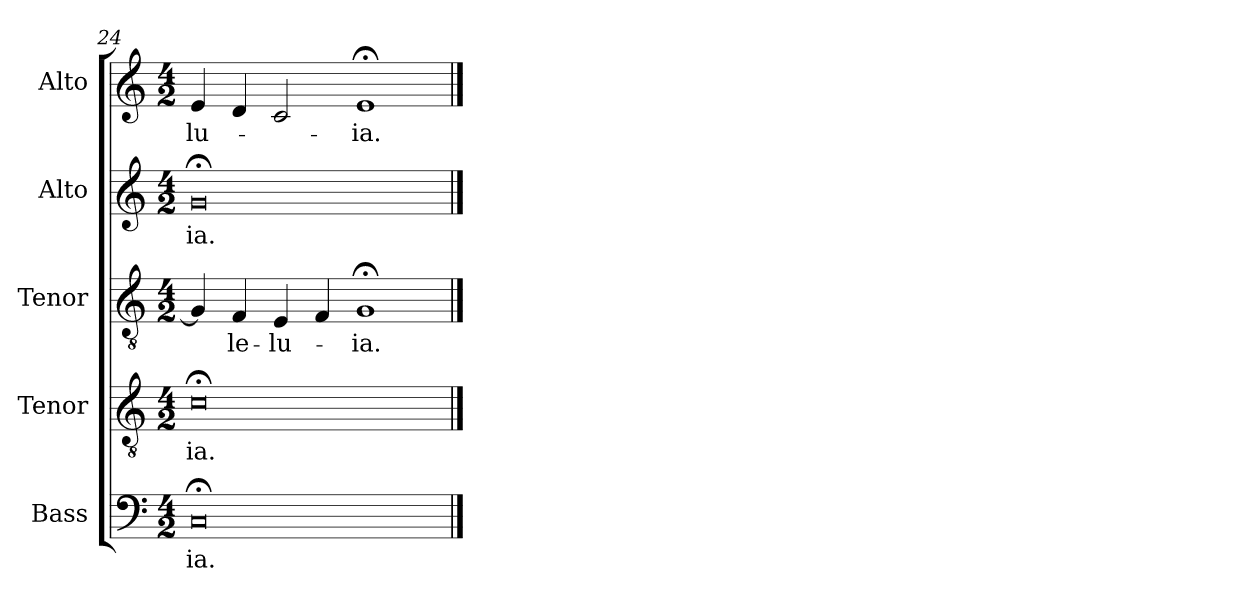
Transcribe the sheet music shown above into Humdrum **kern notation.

**kern	**text	**kern	**text	**kern	**text	**kern	**text	**kern	**text
*part5	*part5	*part4	*part4	*part3	*part3	*part2	*part2	*part1	*part1
*staff5	*staff5	*staff4	*staff4	*staff3	*staff3	*staff2	*staff2	*staff1	*staff1
*I"Bass	*	*I"Tenor	*	*I"Tenor	*	*I"Alto	*	*I"Alto	*
*I'B.	*	*I'T.	*	*I'T.	*	*I'A.	*	*I'A.	*
*clefF4	*	*clefGv2	*	*clefGv2	*	*clefG2	*	*clefG2	*
*	*	*ITrd7c12	*	*ITrd7c12	*	*	*	*	*
*k[]	*	*k[]	*	*k[]	*	*k[]	*	*k[]	*
*C:	*	*C:	*	*C:	*	*C:	*	*C:	*
*M4/2	*	*M4/2	*	*M4/2	*	*M4/2	*	*M4/2	*
=24	=24	=24	=24	=24	=24	=24	=24	=24	=24
!	!LO:LY:b:color=#000000	!	!	!	!	!	!	!	!
!	!	!	!LO:LY:b:color=#000000	!	!	!	!	!	!
!	!	!	!	!	!	!	!LO:LY:b:color=#000000	!	!
!	!	!	!	!	!	!	!	!	!LO:LY:b:color=#000000
0C;i	-ia.	0C;i	-ia.	4GGi/]	.	0g;i	-ia.	4ei/	-lu-
!	!	!	!	!	!LO:LY:b:color=#000000	!	!	!	!
.	.	.	.	4FFi/	-le-	.	.	4di/	.
!	!	!	!	!	!LO:LY:b:color=#000000	!	!	!	!
.	.	.	.	4EEi/	-lu-	.	.	2ci/	.
.	.	.	.	4FFi/	.	.	.	.	.
!	!	!	!	!	!LO:LY:b:color=#000000	!	!	!	!
!	!	!	!	!	!	!	!	!	!LO:LY:b:color=#000000
.	.	.	.	1GG;i	-ia.	.	.	1e;i	-ia.
==	==	==	==	==	==	==	==	==	==
*-	*-	*-	*-	*-	*-	*-	*-	*-	*-
